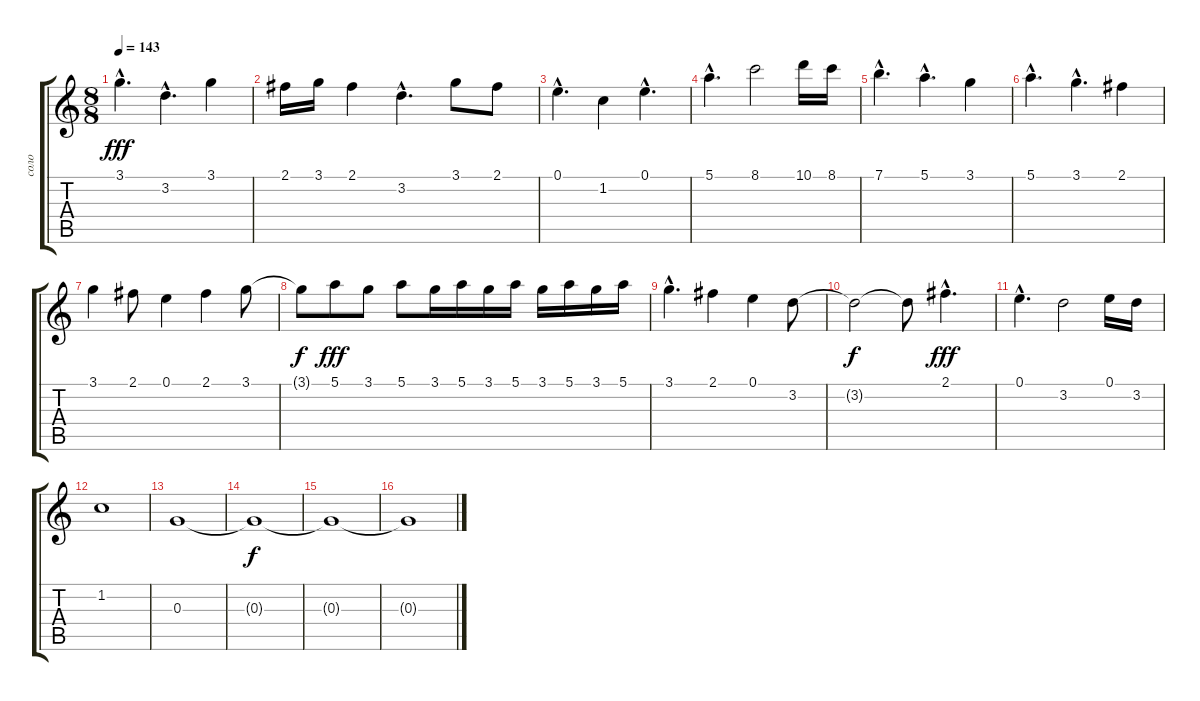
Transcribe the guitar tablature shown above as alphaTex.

\track ("соло" "соло") {instrument distortionguitar}
\staff {score tabs}
\tuning (E4 B3 G3 D3 A2 E2) {hide}
\ts (8 8)
\tempo 143
\clef g2
\ks c
3.1{hac}.4{d dy fff} 3.2{hac}.4{d} 3.1.4 |
2.1.16 3.1.16 2.1.4 3.2{hac}.4{d} 3.1.8 2.1.8 |
0.1{hac}.4{d} 1.2.4 0.1{hac}.4{d} |
5.1{hac}.4{d} 8.1.2 10.1.16 8.1.16 |
7.1{hac}.4{d} 5.1{hac}.4{d} 3.1.4 |
5.1{hac}.4{d} 3.1{hac}.4{d} 2.1.4 |
3.1.4 2.1.8 0.1.4 2.1.4 3.1.8 |
3.1{t}.8{dy f} 5.1.8{dy fff} 3.1.8 5.1.8 3.1.16 5.1.16 3.1.16 5.1.16 3.1.16 5.1.16 3.1.16 5.1.16 |
3.1{hac}.4{d} 2.1.4 0.1.4 3.2.8 |
3.2{t}.2{dy f} 3.2{t}.8 2.1{hac}.4{d dy fff} |
0.1{hac}.4{d} 3.2.2 0.1.16 3.2.16 |
1.2.1 |
0.3.1 |
0.3{t}.1{dy f} |
0.3{t}.1 |
0.3{t}.1
